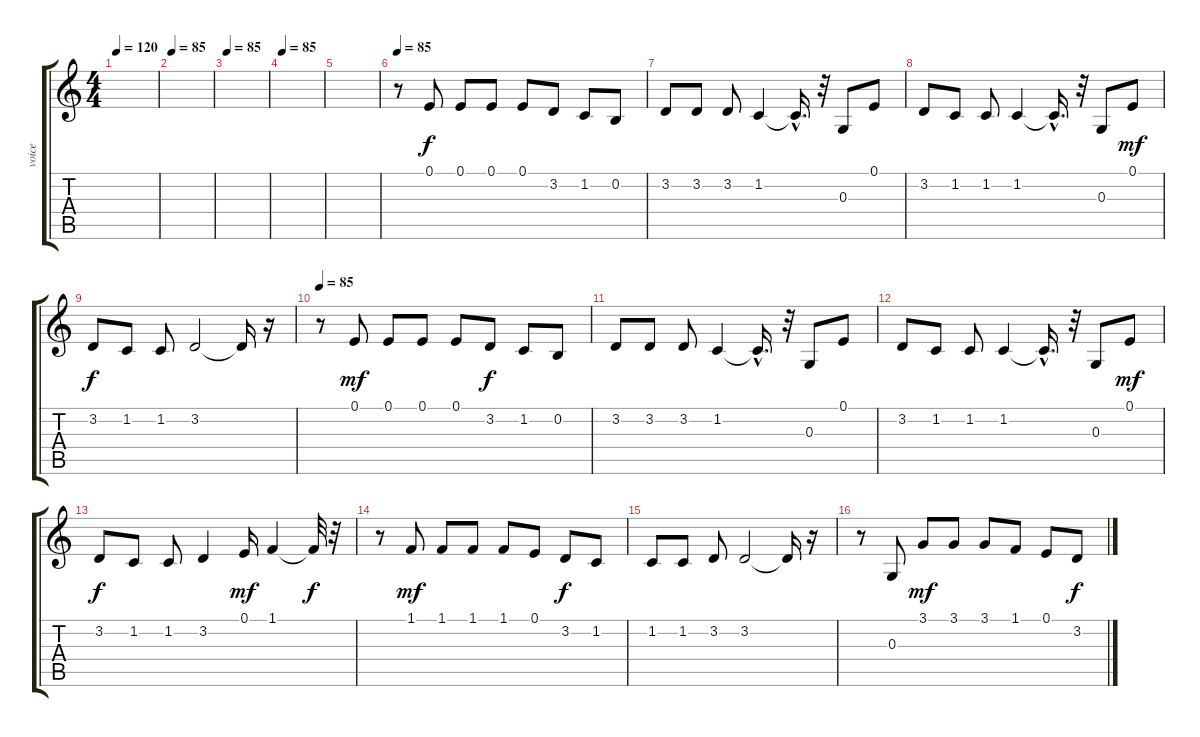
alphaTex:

\track ("voice" "voice") {instrument sopranosax}
\staff {score tabs}
\tuning (E4 B3 G3 D3 A2 E2) {hide}
\ts (4 4)
\tempo 120
\clef g2
\ks c
|
\tempo 85
|
\tempo 85
|
\tempo 85
|
|
\tempo 85
r.8 0.1.8 0.1.8 0.1.8 0.1.8 3.2.8{dy f} 1.2.8 0.2.8 |
3.2.8 3.2.8 3.2.8 1.2.4 1.2{hac t}.16{d} r.32 0.3.8 0.1.8 |
3.2.8 1.2.8 1.2.8 1.2.4 1.2{hac t}.16{d} r.32 0.3.8 0.1.8{dy mf} |
3.2.8{dy f} 1.2.8 1.2.8 3.2.2 3.2{t}.16 r.16 |
\tempo 85
r.8 0.1.8{dy mf} 0.1.8 0.1.8 0.1.8 3.2.8{dy f} 1.2.8 0.2.8 |
3.2.8 3.2.8 3.2.8 1.2.4 1.2{hac t}.16{d} r.32 0.3.8 0.1.8 |
3.2.8 1.2.8 1.2.8 1.2.4 1.2{hac t}.16{d} r.32 0.3.8 0.1.8{dy mf} |
3.2.8{dy f} 1.2.8 1.2.8 3.2.4 0.1.16{dy mf} 1.1.4 1.1{t}.32{dy f} r.32 |
r.8 1.1.8{dy mf} 1.1.8 1.1.8 1.1.8 0.1.8 3.2.8{dy f} 1.2.8 |
1.2.8 1.2.8 3.2.8 3.2.2 3.2{t}.16 r.16 |
r.8 0.3.8 3.1.8{dy mf} 3.1.8 3.1.8 1.1.8 0.1.8 3.2.8{dy f}
